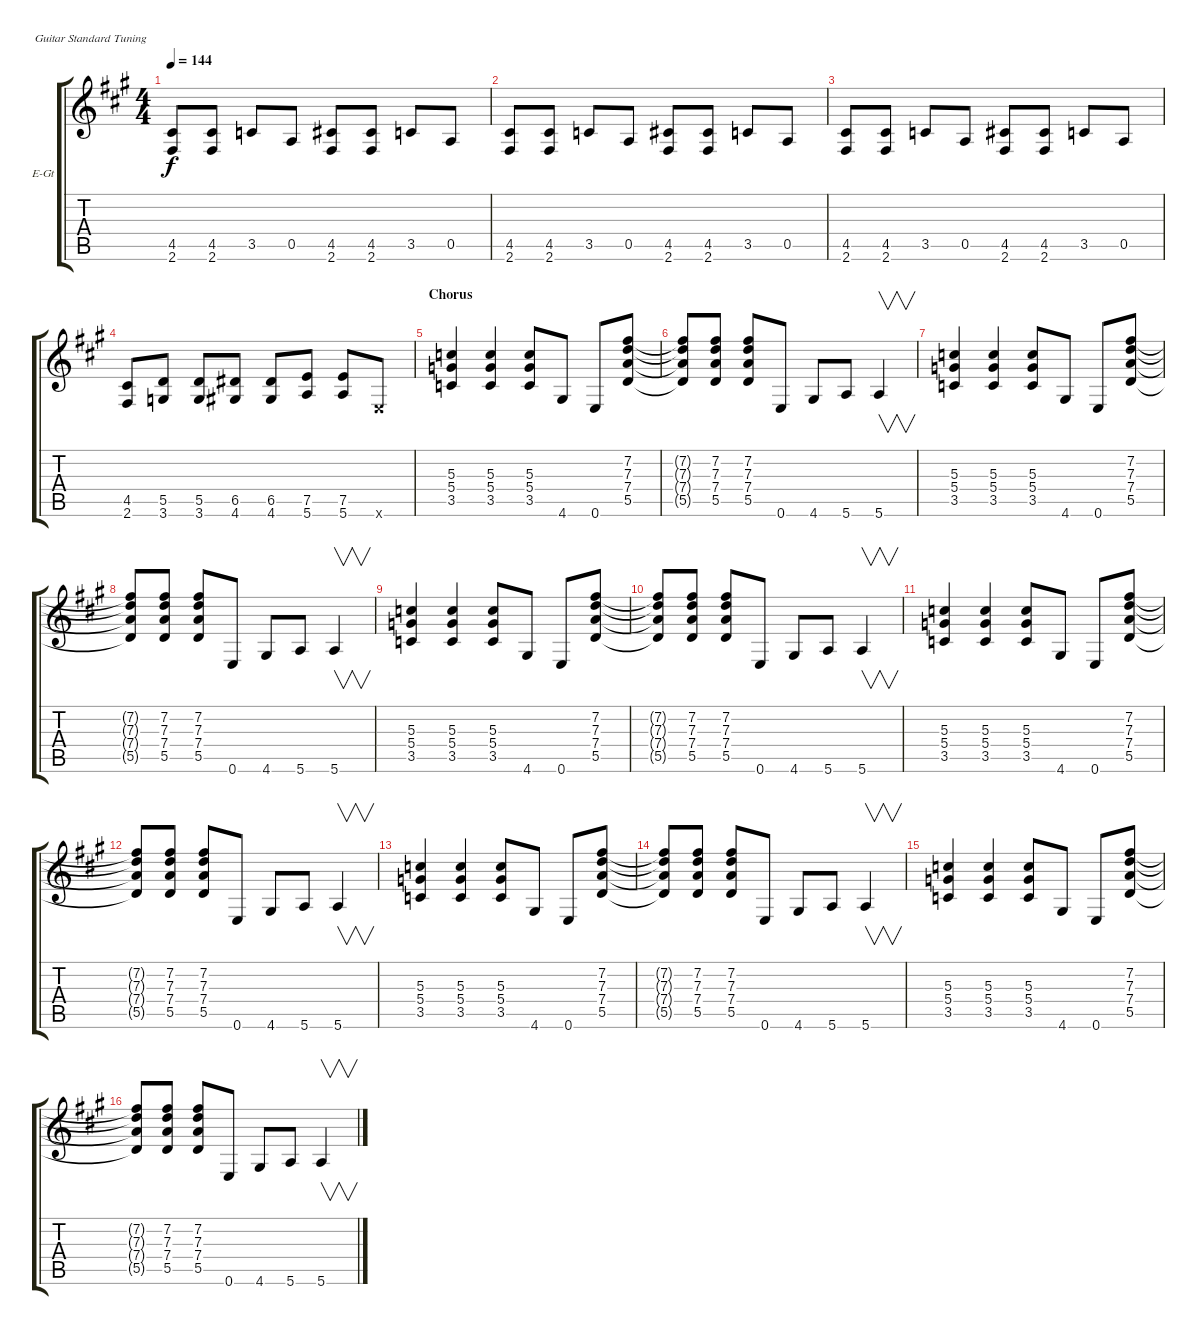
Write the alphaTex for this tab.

\defaultSystemsLayout 4
\bracketExtendMode groupsimilarinstruments
\firstSystemTrackNameOrientation horizontal
\otherSystemsTrackNameOrientation horizontal
\track ("Electric Guitar" "E-Gt") {instrument distortionguitar}
\staff {score tabs}
\tuning (E4 B3 G3 D3 A2 E2)
\ts (4 4)
\tempo 144
\clef g2
\scale
1.07062
\ks a
(2.6 4.5).8{dy f} (2.6 4.5).8 3.5.8 0.5.8 (2.6 4.5).8 (2.6 4.5).8 3.5.8 0.5.8 |
\scale
0.929382 (2.6 4.5).8 (2.6 4.5).8 3.5.8 0.5.8 (2.6 4.5).8 (2.6 4.5).8 3.5.8 0.5.8 |
\scale
1.07062 (2.6 4.5).8 (2.6 4.5).8 3.5.8 0.5.8 (2.6 4.5).8 (2.6 4.5).8 3.5.8 0.5.8 |
\scale
0.929382 (2.6 4.5).8 (3.6 5.5).8 (3.6 5.5).8 (4.6 6.5).8 (4.6 6.5).8 (5.6 7.5).8 (5.6 7.5).8 0.6{x}.8 |
\section ("" "Chorus")
\scale
1.07062 (3.5 5.4 5.3).4 (3.5 5.4 5.3).4 (3.5 5.4 5.3).8 4.6.8 0.6.8 (5.5 7.4 7.3 7.2).8 |
\scale
0.929382 (5.5{t} 7.4{t} 7.3{t} 7.2{t}).8 (5.5 7.4 7.3 7.2).8 (5.5 7.4 7.3 7.2).8 0.6.8 4.6.8 5.6.8 5.6.4{v} |
\scale
1.07062 (3.5 5.4 5.3).4 (3.5 5.4 5.3).4 (3.5 5.4 5.3).8 4.6.8 0.6.8 (5.5 7.4 7.3 7.2).8 |
\scale
0.929382 (5.5{t} 7.4{t} 7.3{t} 7.2{t}).8 (5.5 7.4 7.3 7.2).8 (5.5 7.4 7.3 7.2).8 0.6.8 4.6.8 5.6.8 5.6.4{v} |
\scale
1.07062 (3.5 5.4 5.3).4 (3.5 5.4 5.3).4 (3.5 5.4 5.3).8 4.6.8 0.6.8 (5.5 7.4 7.3 7.2).8 |
\scale
0.929382 (5.5{t} 7.4{t} 7.3{t} 7.2{t}).8 (5.5 7.4 7.3 7.2).8 (5.5 7.4 7.3 7.2).8 0.6.8 4.6.8 5.6.8 5.6.4{v} |
\scale
1.07062 (3.5 5.4 5.3).4 (3.5 5.4 5.3).4 (3.5 5.4 5.3).8 4.6.8 0.6.8 (5.5 7.4 7.3 7.2).8 |
\scale
0.929382 (5.5{t} 7.4{t} 7.3{t} 7.2{t}).8 (5.5 7.4 7.3 7.2).8 (5.5 7.4 7.3 7.2).8 0.6.8 4.6.8 5.6.8 5.6.4{v} |
\scale
1.07062 (3.5 5.4 5.3).4 (3.5 5.4 5.3).4 (3.5 5.4 5.3).8 4.6.8 0.6.8 (5.5 7.4 7.3 7.2).8 |
\scale
0.929382 (5.5{t} 7.4{t} 7.3{t} 7.2{t}).8 (5.5 7.4 7.3 7.2).8 (5.5 7.4 7.3 7.2).8 0.6.8 4.6.8 5.6.8 5.6.4{v} |
\scale
1.07062 (3.5 5.4 5.3).4 (3.5 5.4 5.3).4 (3.5 5.4 5.3).8 4.6.8 0.6.8 (5.5 7.4 7.3 7.2).8 |
\scale
0.929382 (5.5{t} 7.4{t} 7.3{t} 7.2{t}).8 (5.5 7.4 7.3 7.2).8 (5.5 7.4 7.3 7.2).8 0.6.8 4.6.8 5.6.8 5.6.4{v}
